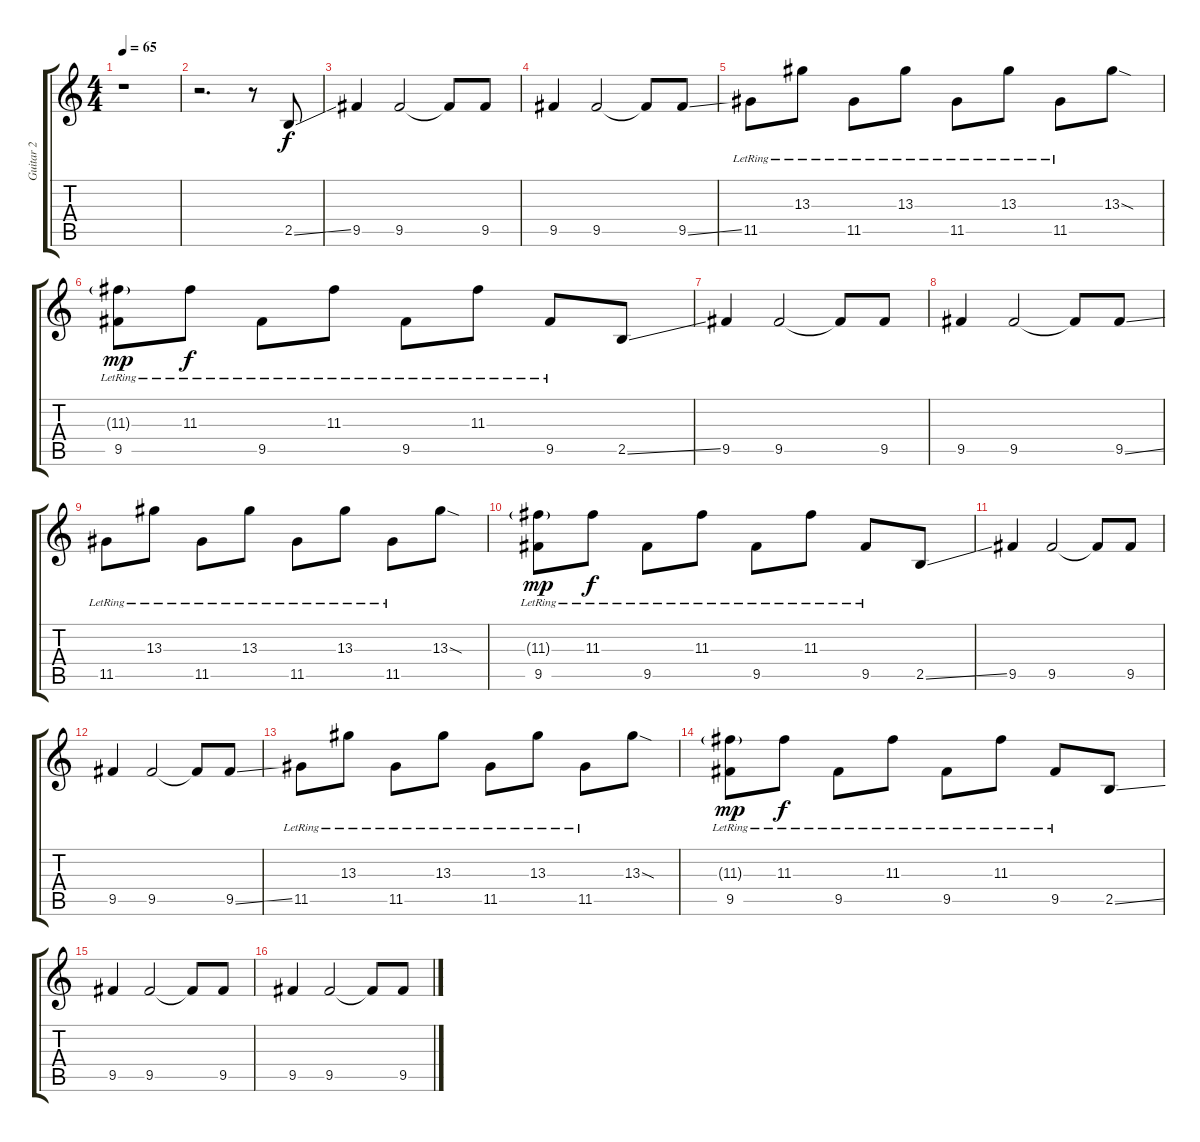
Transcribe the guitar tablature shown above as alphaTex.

\track ("Guitar 2" "Guitar 2") {instrument electricguitarjazz}
\staff {score tabs}
\tuning (E4 B3 G3 D3 A2 E2) {hide}
\ts (4 4)
\tempo 65
\clef g2
\ks c
r.1{dy f instrument electricguitarjazz} |
r.2{d} r.8 2.5{ss}.8 |
9.5.4 9.5.2 9.5{t}.8 9.5.8 |
9.5.4 9.5.2 9.5{t}.8 9.5{ss}.8 |
11.5{lr}.8 13.3{lr}.8 11.5{lr}.8 13.3{lr}.8 11.5{lr}.8 13.3{lr}.8 11.5{lr}.8 13.3{sod}.8 |
(11.3{g lr} 9.5{lr}).8{dy mp} 11.3{lr}.8{dy f} 9.5{lr}.8 11.3{lr}.8 9.5{lr}.8 11.3{lr}.8 9.5{lr}.8 2.5{ss}.8 |
9.5.4 9.5.2 9.5{t}.8 9.5.8 |
9.5.4 9.5.2 9.5{t}.8 9.5{ss}.8 |
11.5{lr}.8 13.3{lr}.8 11.5{lr}.8 13.3{lr}.8 11.5{lr}.8 13.3{lr}.8 11.5{lr}.8 13.3{sod}.8 |
(11.3{g lr} 9.5{lr}).8{dy mp} 11.3{lr}.8{dy f} 9.5{lr}.8 11.3{lr}.8 9.5{lr}.8 11.3{lr}.8 9.5{lr}.8 2.5{ss}.8 |
\section ("" "")
9.5.4 9.5.2 9.5{t}.8 9.5.8 |
9.5.4 9.5.2 9.5{t}.8 9.5{ss}.8 |
\section ("" "")
11.5{lr}.8 13.3{lr}.8 11.5{lr}.8 13.3{lr}.8 11.5{lr}.8 13.3{lr}.8 11.5{lr}.8 13.3{sod}.8 |
(11.3{g lr} 9.5{lr}).8{dy mp} 11.3{lr}.8{dy f} 9.5{lr}.8 11.3{lr}.8 9.5{lr}.8 11.3{lr}.8 9.5{lr}.8 2.5{ss}.8 |
9.5.4 9.5.2 9.5{t}.8 9.5.8 |
9.5.4 9.5.2 9.5{t}.8 9.5{ss}.8
